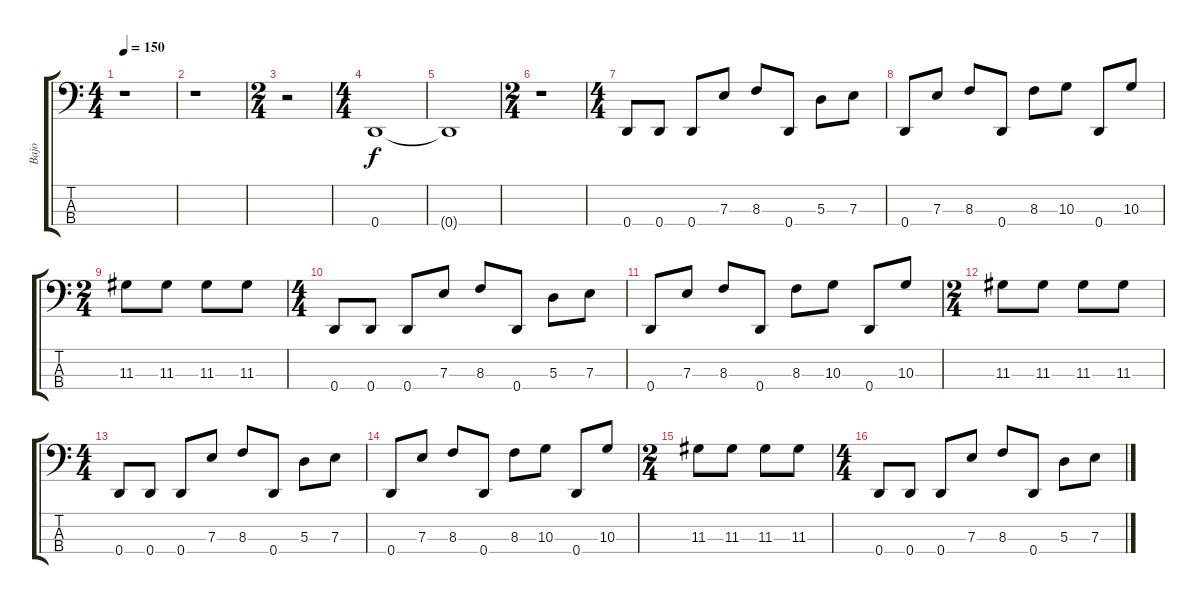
\track ("Bajo" "Bajo") {instrument electricbassfinger}
\staff {score tabs}
\tuning (G2 D2 A1 D1) {hide}
\ts (4 4)
\tempo 150
\clef f4
\ks c
r.1{dy f instrument electricbassfinger} |
r.1 |
\ts (2 4)
r.2 |
\ts (4 4)
0.4.1 |
0.4{t}.1 |
\ts (2 4)
r.1 |
\ts (4 4)
0.4.8 0.4.8 0.4.8 7.3.8 8.3.8 0.4.8 5.3.8 7.3.8 |
0.4.8 7.3.8 8.3.8 0.4.8 8.3.8 10.3.8 0.4.8 10.3.8 |
\ts (2 4)
11.3.8 11.3.8 11.3.8 11.3.8 |
\ts (4 4)
0.4.8 0.4.8 0.4.8 7.3.8 8.3.8 0.4.8 5.3.8 7.3.8 |
0.4.8 7.3.8 8.3.8 0.4.8 8.3.8 10.3.8 0.4.8 10.3.8 |
\ts (2 4)
11.3.8 11.3.8 11.3.8 11.3.8 |
\ts (4 4)
0.4.8 0.4.8 0.4.8 7.3.8 8.3.8 0.4.8 5.3.8 7.3.8 |
0.4.8 7.3.8 8.3.8 0.4.8 8.3.8 10.3.8 0.4.8 10.3.8 |
\ts (2 4)
11.3.8 11.3.8 11.3.8 11.3.8 |
\ts (4 4)
0.4.8 0.4.8 0.4.8 7.3.8 8.3.8 0.4.8 5.3.8 7.3.8
